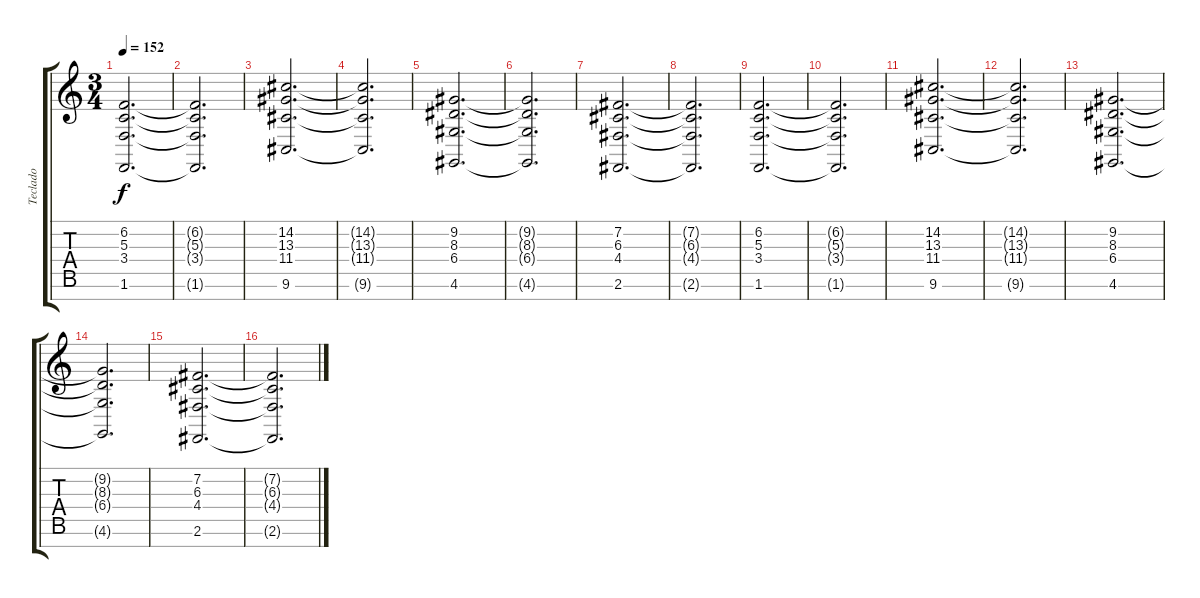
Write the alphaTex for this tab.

\track ("Teclado" "Teclado") {instrument stringensemble1}
\staff {score tabs}
\tuning (E4 B3 G3 D3 A2 E2 B1) {hide}
\ts (3 4)
\tempo 152
\clef g2
\ks c
(6.2 5.3 3.4 1.6).2{d dy f} |
(6.2{t} 5.3{t} 3.4{t} 1.6{t}).2{d} |
(14.2 13.3 11.4 9.6).2{d} |
(14.2{t} 13.3{t} 11.4{t} 9.6{t}).2{d} |
(9.2 8.3 6.4 4.6).2{d} |
(9.2{t} 8.3{t} 6.4{t} 4.6{t}).2{d} |
(7.2 6.3 4.4 2.6).2{d} |
(7.2{t} 6.3{t} 4.4{t} 2.6{t}).2{d} |
(6.2 5.3 3.4 1.6).2{d} |
(6.2{t} 5.3{t} 3.4{t} 1.6{t}).2{d} |
(14.2 13.3 11.4 9.6).2{d} |
(14.2{t} 13.3{t} 11.4{t} 9.6{t}).2{d} |
(9.2 8.3 6.4 4.6).2{d} |
(9.2{t} 8.3{t} 6.4{t} 4.6{t}).2{d} |
(7.2 6.3 4.4 2.6).2{d} |
(7.2{t} 6.3{t} 4.4{t} 2.6{t}).2{d}
